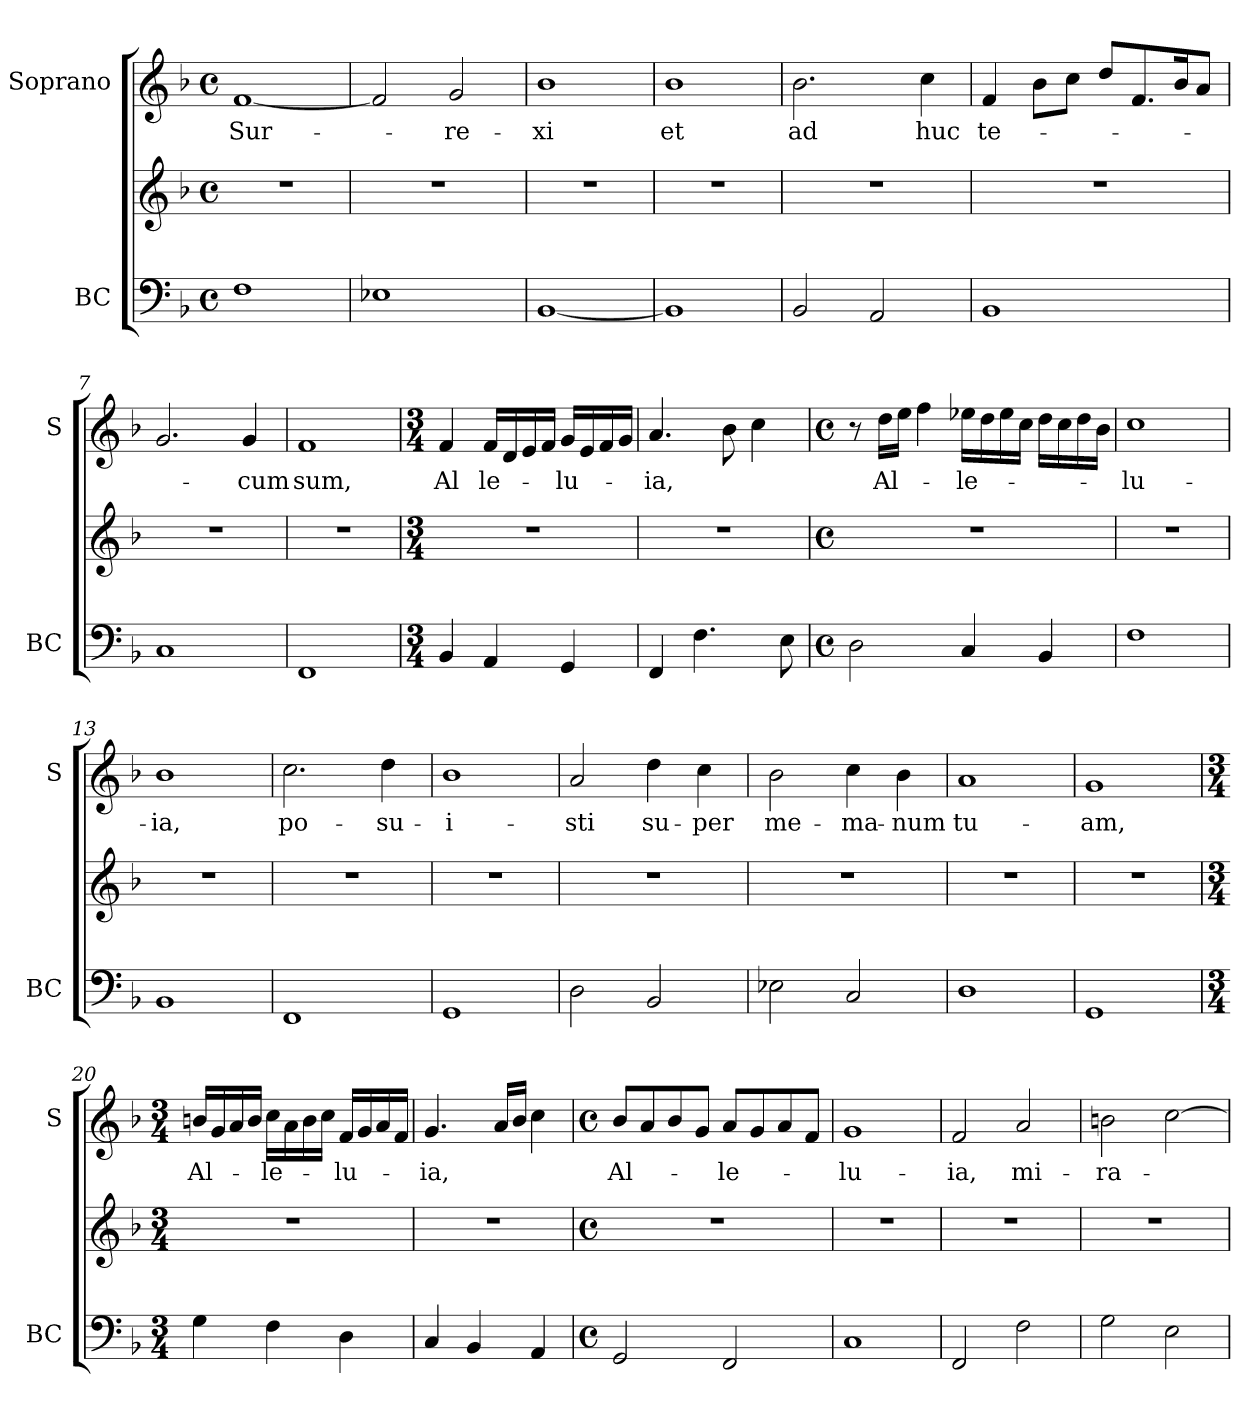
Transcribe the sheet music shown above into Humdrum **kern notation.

**kern	**kern	**kern	**text
*part2	*part2	*part1	*part1
*staff3	*staff2	*staff1	*staff1
*I"BC	*	*I"Soprano	*
*I'BC	*	*I'S	*
*clefF4	*clefG2	*clefG2	*
*k[b-]	*k[b-]	*k[b-]	*
*F:	*F:	*F:	*
*M4/4	*M4/4	*M4/4	*
*met(c)	*met(c)	*met(c)	*
=1	=1	=1	=1
!	!	!	!LO:LY:b
1F	1r	[1f	Sur-
=2	=2	=2	=2
1E-X	1r	2f/]	.
!	!	!	!LO:LY:b
.	.	2g/	-re-
=3	=3	=3	=3
!	!	!	!LO:LY:b
[1BB-	1r	1b-	-xi
=4	=4	=4	=4
!	!	!	!LO:LY:b
1BB-]	1r	1b-	et
=5	=5	=5	=5
!	!	!	!LO:LY:b
2BB-/	1r	2.b-\	ad
2AA/	.	.	.
!	!	!	!LO:LY:b
.	.	4cc\	huc
=6	=6	=6	=6
!	!	!	!LO:LY:b
1BB-	1r	4f/	te-
.	.	8b-\L	.
.	.	8cc\J	.
.	.	8dd/L	.
.	.	8.f/	.
.	.	16b-/k	.
.	.	8a/J	.
!!LO:LB:g=z
=7	=7	=7	=7
1C	1r	2.g/	.
!	!	!	!LO:LY:b
.	.	4g/	-cum
=8	=8	=8	=8
!	!	!	!LO:LY:b
1FF	1r	1f	sum,
=9	=9	=9	=9
*M3/4	*M3/4	*M3/4	*
!	!	!	!LO:LY:b
4BB-/	2.r	4f/	Al
!	!	!	!LO:LY:b
4AA/	.	16f/LL	le-
.	.	16d/	.
.	.	16e/	.
.	.	16f/JJ	.
!	!	!	!LO:LY:b
4GG/	.	16g/LL	-lu-
.	.	16e/	.
.	.	16f/	.
.	.	16g/JJ	.
=10	=10	=10	=10
!	!	!	!LO:LY:b
4FF/	2.r	4.a/	-ia,
4.F\	.	.	.
.	.	8b-\	.
.	.	4cc\	.
8E\	.	.	.
=11	=11	=11	=11
*M4/4	*M4/4	*M4/4	*
*met(c)	*met(c)	*met(c)	*
2D\	1r	8r	.
!	!	!	!LO:LY:b
.	.	16dd\LL	Al-
.	.	16ee\JJ	.
.	.	4ff\	.
!	!	!	!LO:LY:b
4C/	.	16ee-X\LL	-le-
.	.	16dd\	.
.	.	16ee-\	.
.	.	16cc\JJ	.
4BB-/	.	16dd\LL	.
.	.	16cc\	.
.	.	16dd\	.
.	.	16b-\JJ	.
!!LO:LB:g=z
=12	=12	=12	=12
!	!	!	!LO:LY:b
1F	1r	1cc	-lu-
=13	=13	=13	=13
!	!	!	!LO:LY:b
1BB-	1r	1b-	-ia,
=14	=14	=14	=14
!	!	!	!LO:LY:b
1FF	1r	2.cc\	po-
!	!	!	!LO:LY:b
.	.	4dd\	-su-
=15	=15	=15	=15
!	!	!	!LO:LY:b
1GG	1r	1b-	-i-
=16	=16	=16	=16
!	!	!	!LO:LY:b
2D\	1r	2a/	-sti
!	!	!	!LO:LY:b
2BB-/	.	4dd\	su-
!	!	!	!LO:LY:b
.	.	4cc\	-per
=17	=17	=17	=17
!	!	!	!LO:LY:b
2E-X\	1r	2b-\	me-
!	!	!	!LO:LY:b
2C/	.	4cc\	-ma-
!	!	!	!LO:LY:b
.	.	4b-\	-num
=18	=18	=18	=18
!	!	!	!LO:LY:b
1D	1r	1a	tu-
!!LO:PB:g=z
=19	=19	=19	=19
!	!	!	!LO:LY:b
1GG	1r	1g	-am,
=20	=20	=20	=20
*M3/4	*M3/4	*M3/4	*
!	!	!	!LO:LY:b
4G\	2.r	16bn/LL	Al-
.	.	16g/	.
.	.	16a/	.
.	.	16b/JJ	.
!	!	!	!LO:LY:b
4F\	.	16cc\LL	-le-
.	.	16a\	.
.	.	16b\	.
.	.	16cc\JJ	.
!	!	!	!LO:LY:b
4D\	.	16f/LL	-lu-
.	.	16g/	.
.	.	16a/	.
.	.	16f/JJ	.
=21	=21	=21	=21
!	!	!	!LO:LY:b
4C/	2.r	4.g/	-ia,
4BB-/	.	.	.
.	.	16a/LL	.
.	.	16b-/JJ	.
4AA/	.	4cc\	.
=22	=22	=22	=22
*M4/4	*M4/4	*M4/4	*
*met(c)	*met(c)	*met(c)	*
!	!	!	!LO:LY:b
2GG/	1r	8b-/L	Al-
.	.	8a/	.
.	.	8b-/	.
.	.	8g/J	.
!	!	!	!LO:LY:b
2FF/	.	8a/L	-le-
.	.	8g/	.
.	.	8a/	.
.	.	8f/J	.
=23	=23	=23	=23
!	!	!	!LO:LY:b
1C	1r	1g	-lu-
!!LO:LB:g=z
=24	=24	=24	=24
!	!	!	!LO:LY:b
2FF/	1r	2f/	-ia,
!	!	!	!LO:LY:b
2F\	.	2a/	mi-
=25	=25	=25	=25
!	!	!	!LO:LY:b
2G\	1r	2bn\	-ra-
2E\	.	[2cc\	.
=	=	=	=
*-	*-	*-	*-
